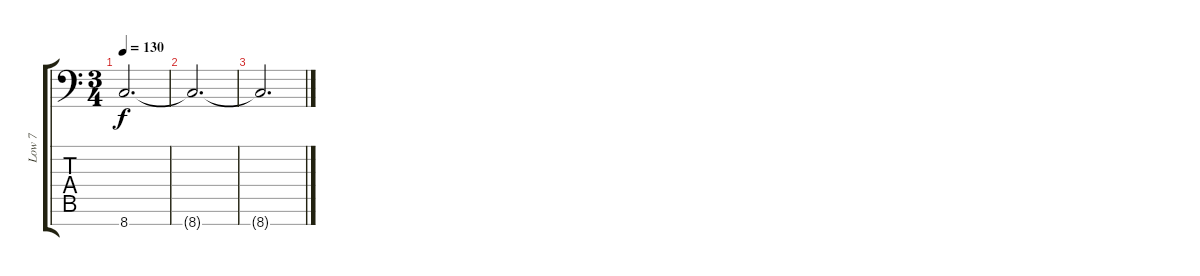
\track ("Low 7" "Low 7") {instrument distortionguitar}
\staff {score tabs}
\tuning (B3 G3 D3 A2 E2 B1 E1) {hide}
\ts (3 4)
\tempo 130
\clef f4
\ks c
8.7{t}.2{d dy f} |
8.7{t}.2{d} |
8.7{t}.2{d}
